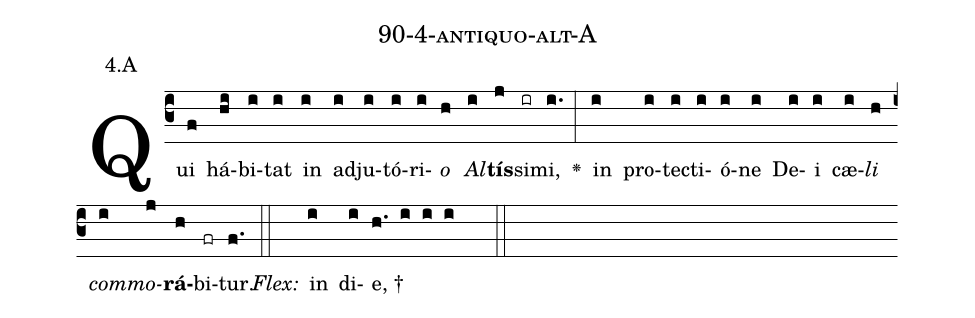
name: 90-4-antiquo-alt-A;
annotation: 4.A;
%%
(c3)Qui(f) há(hi)bi(i)tat(i) in(i) ad(i)ju(i)tó(i)ri(i)<i>o</i>(h) <i>Al</i>(i)<b>tís</b>(j)si(ir)mi,(i.) <v>\greheightstar</v>(:) in(i) pro(i)tec(i)ti(i)ó(i)ne(i) De(i)i(i) cæ(i)<i>li</i>(h) <i>com</i>(i)<i>mo</i>(j)<b>rá</b>(h)bi(fr)tur.(f.) (::)
<i>Flex:</i>()  in(i) di(i)e, †(h. i i i  ::)

%E(i) u(h) o(i) u(j) a(h) e.(f.) (::)
